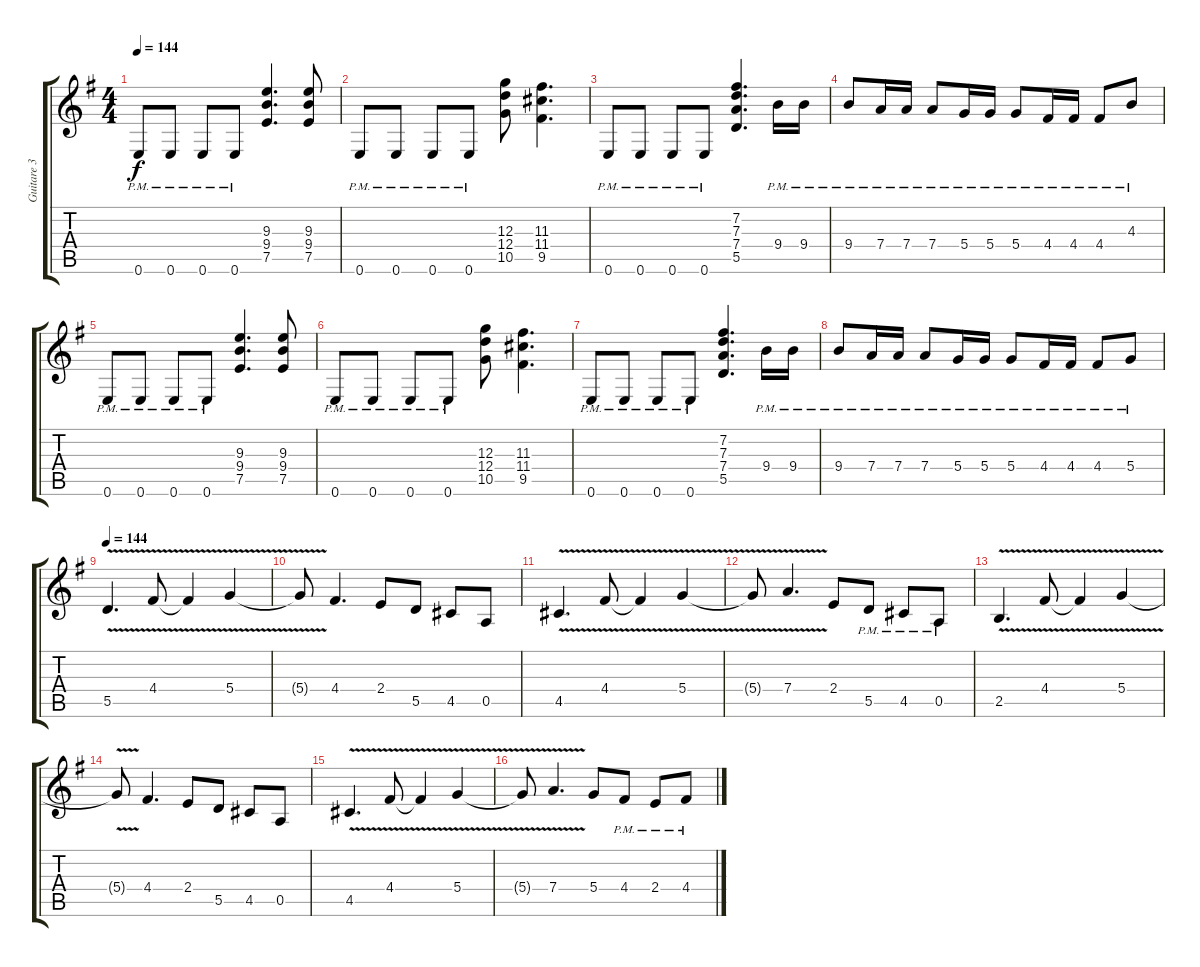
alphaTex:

\track ("Guitare 3 " "Guitare 3 ") {instrument distortionguitar}
\staff {score tabs}
\tuning (E4 B3 G3 D3 A2 E2) {hide}
\ts (4 4)
\tempo 144
\clef g2
\ks g
0.6{pm}.8{dy f} 0.6{pm}.8 0.6{pm}.8 0.6{pm}.8 (9.3 9.4 7.5).4{d} (9.3 9.4 7.5).8 |
0.6{pm}.8 0.6{pm}.8 0.6{pm}.8 0.6{pm}.8 (12.3 12.4 10.5).8 (11.3 11.4 9.5).4{d} |
0.6{pm}.8 0.6{pm}.8 0.6{pm}.8 0.6{pm}.8 (7.2 7.3 7.4 5.5).4{d} 9.4{pm}.16 9.4{pm}.16 |
9.4{pm}.8 7.4{pm}.16 7.4{pm}.16 7.4{pm}.8 5.4{pm}.16 5.4{pm}.16 5.4{pm}.8 4.4{pm}.16 4.4{pm}.16 4.4{pm}.8 4.3{pm}.8 |
0.6{pm}.8 0.6{pm}.8 0.6{pm}.8 0.6{pm}.8 (9.3 9.4 7.5).4{d} (9.3 9.4 7.5).8 |
0.6{pm}.8 0.6{pm}.8 0.6{pm}.8 0.6{pm}.8 (12.3 12.4 10.5).8 (11.3 11.4 9.5).4{d} |
0.6{pm}.8 0.6{pm}.8 0.6{pm}.8 0.6{pm}.8 (7.2 7.3 7.4 5.5).4{d} 9.4{pm}.16 9.4{pm}.16 |
9.4{pm}.8 7.4{pm}.16 7.4{pm}.16 7.4{pm}.8 5.4{pm}.16 5.4{pm}.16 5.4{pm}.8 4.4{pm}.16 4.4{pm}.16 4.4{pm}.8 5.4{pm}.8 |
\tempo 144
5.5{v}.4{d} 4.4{v}.8 4.4{t}.4 5.4{v}.4 |
5.4{t}.8 4.4.4{d} 2.4.8 5.5.8 4.5.8 0.5.8 |
4.5{v}.4{d} 4.4{v}.8 4.4{t}.4 5.4{v}.4 |
5.4{t}.8 7.4{v}.4{d} 2.4.8 5.5{pm}.8 4.5{pm}.8 0.5{pm}.8 |
2.5{v}.4{d} 4.4{v}.8 4.4{t}.4 5.4{v}.4 |
5.4{t}.8 4.4.4{d} 2.4.8 5.5.8 4.5.8 0.5.8 |
4.5{v}.4{d} 4.4{v}.8 4.4{t}.4 5.4{v}.4 |
5.4{t}.8 7.4{v}.4{d} 5.4.8 4.4{pm}.8 2.4{pm}.8 4.4{pm}.8
